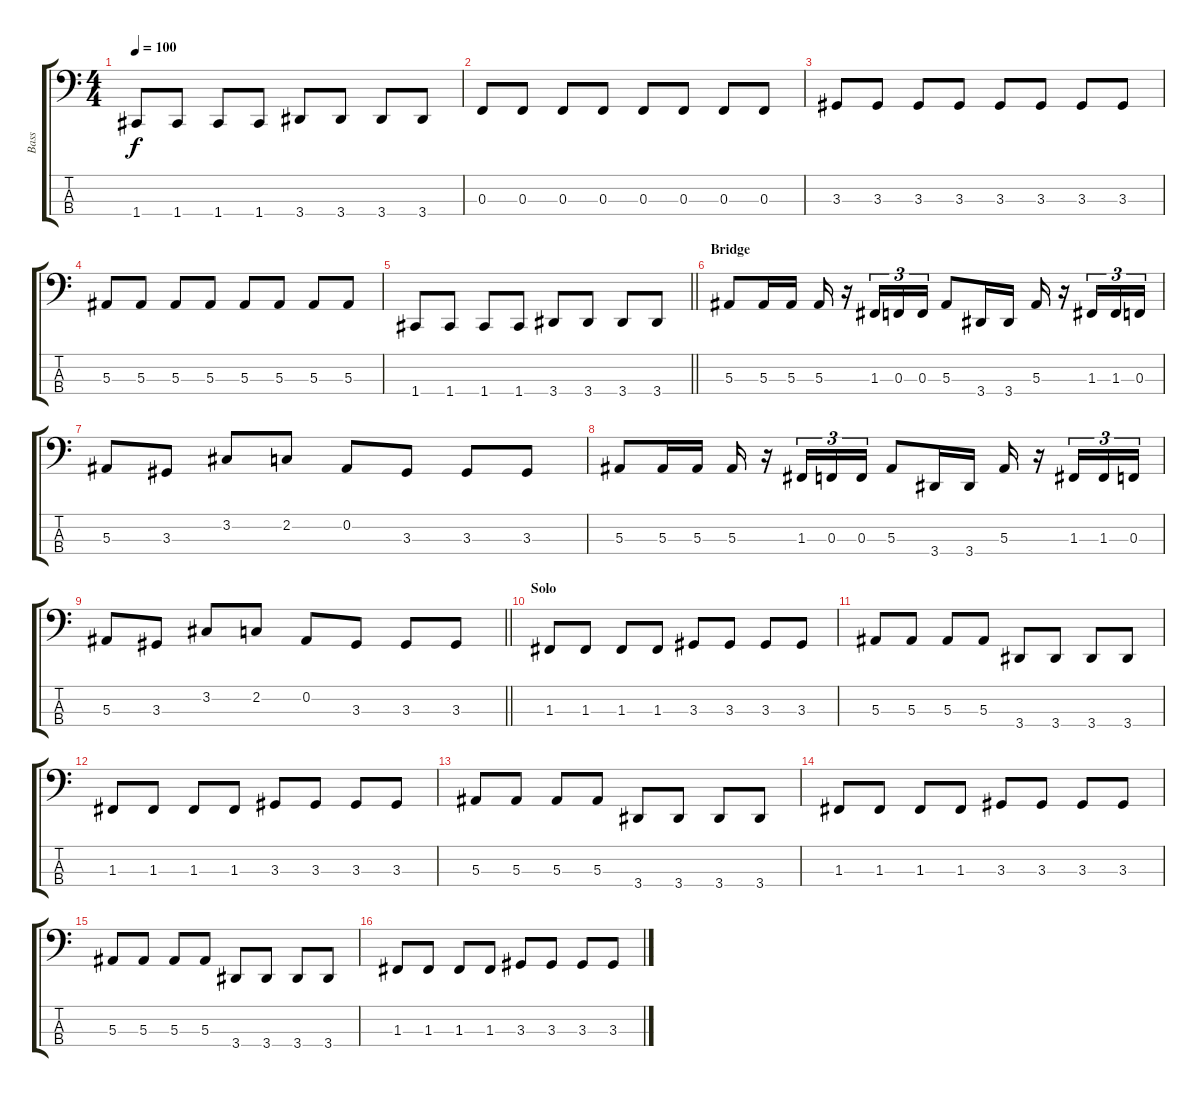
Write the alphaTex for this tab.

\track ("Bass" "Bass") {instrument electricbassfinger}
\staff {score tabs}
\tuning (Eb2 Bb1 F1 C1) {hide}
\ts (4 4)
\tempo 100
\clef f4
\ks c
1.4.8{dy f} 1.4.8 1.4.8 1.4.8 3.4.8 3.4.8 3.4.8 3.4.8 |
0.3.8 0.3.8 0.3.8 0.3.8 0.3.8 0.3.8 0.3.8 0.3.8 |
3.3.8 3.3.8 3.3.8 3.3.8 3.3.8 3.3.8 3.3.8 3.3.8 |
5.3.8 5.3.8 5.3.8 5.3.8 5.3.8 5.3.8 5.3.8 5.3.8 |
\barLineRight lightlight
1.4.8 1.4.8 1.4.8 1.4.8 3.4.8 3.4.8 3.4.8 3.4.8 |
\section ("" "Bridge")
5.3.8 5.3.16 5.3.16 5.3.16 r.16 1.3.16{tu (3 2)} 0.3.16{tu (3 2)} 0.3.16{tu (3 2)} 5.3.8 3.4.16 3.4.16 5.3.16 r.16 1.3.16{tu (3 2)} 1.3.16{tu (3 2)} 0.3.16{tu (3 2)} |
5.3.8 3.3.8 3.2.8 2.2.8 0.2.8 3.3.8 3.3.8 3.3.8 |
5.3.8 5.3.16 5.3.16 5.3.16 r.16 1.3.16{tu (3 2)} 0.3.16{tu (3 2)} 0.3.16{tu (3 2)} 5.3.8 3.4.16 3.4.16 5.3.16 r.16 1.3.16{tu (3 2)} 1.3.16{tu (3 2)} 0.3.16{tu (3 2)} |
\barLineRight lightlight
5.3.8 3.3.8 3.2.8 2.2.8 0.2.8 3.3.8 3.3.8 3.3.8 |
\section ("" "Solo")
1.3.8 1.3.8 1.3.8 1.3.8 3.3.8 3.3.8 3.3.8 3.3.8 |
5.3.8 5.3.8 5.3.8 5.3.8 3.4.8 3.4.8 3.4.8 3.4.8 |
1.3.8 1.3.8 1.3.8 1.3.8 3.3.8 3.3.8 3.3.8 3.3.8 |
5.3.8 5.3.8 5.3.8 5.3.8 3.4.8 3.4.8 3.4.8 3.4.8 |
1.3.8 1.3.8 1.3.8 1.3.8 3.3.8 3.3.8 3.3.8 3.3.8 |
5.3.8 5.3.8 5.3.8 5.3.8 3.4.8 3.4.8 3.4.8 3.4.8 |
1.3.8 1.3.8 1.3.8 1.3.8 3.3.8 3.3.8 3.3.8 3.3.8
